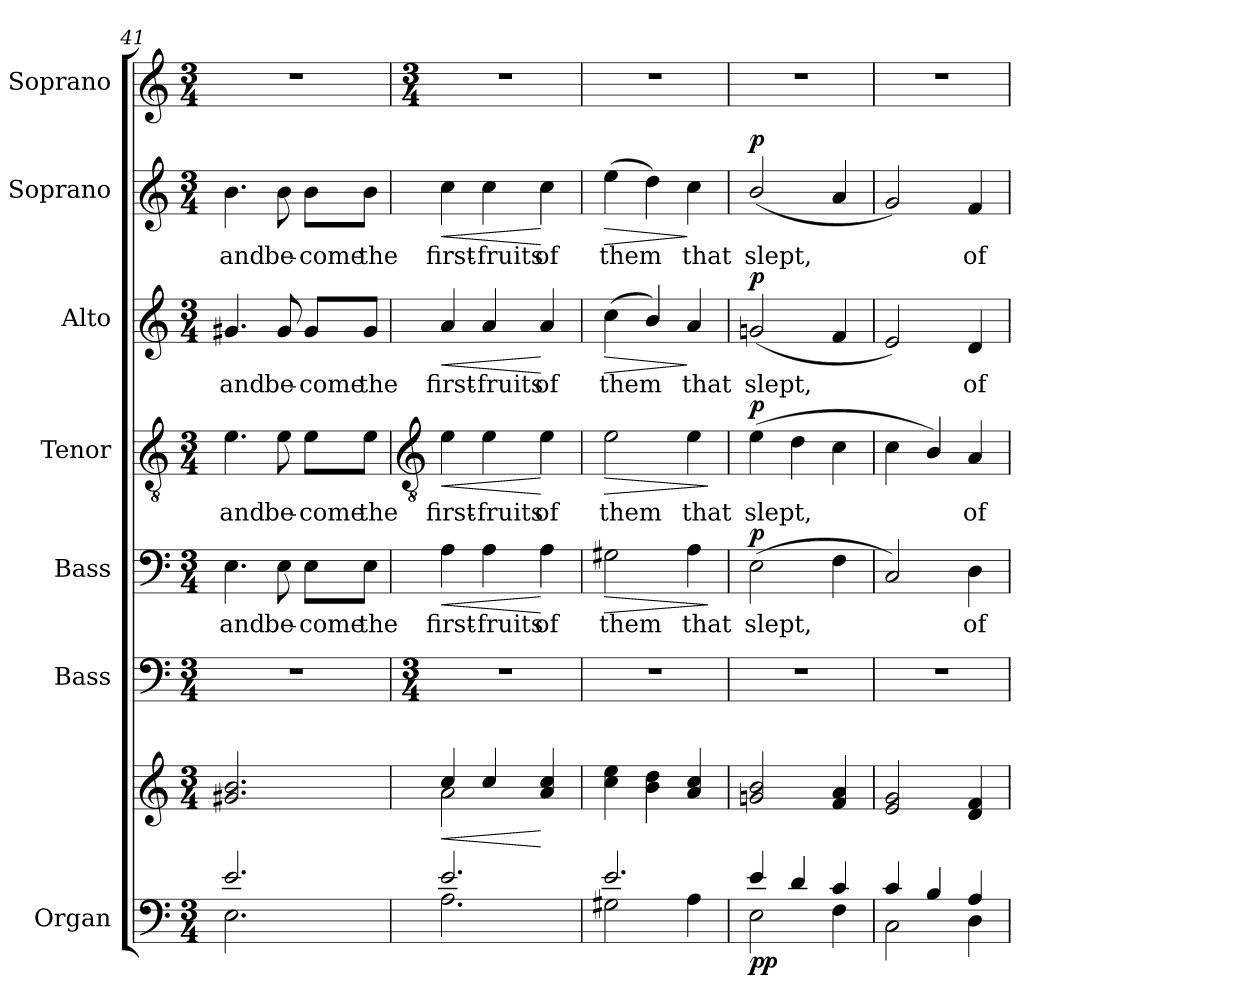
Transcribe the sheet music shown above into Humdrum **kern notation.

**kern	**kern	**dynam	**kern	**kern	**text	**dynam	**kern	**text	**dynam	**kern	**text	**dynam	**kern	**text	**dynam	**kern
*part7	*part7	*part7	*part6	*part5	*part5	*part5	*part4	*part4	*part4	*part3	*part3	*part3	*part2	*part2	*part2	*part1
*staff8	*staff7	*staff7/8	*staff6	*staff5	*staff5	*staff5	*staff4	*staff4	*staff4	*staff3	*staff3	*staff3	*staff2	*staff2	*staff2	*staff1
*I"Organ	*	*	*I"Bass	*I"Bass	*	*	*I"Tenor	*	*	*I"Alto	*	*	*I"Soprano	*	*	*I"Soprano
*	*	*	*I'B	*I'B	*	*	*I'T	*	*	*I'A	*	*	*I'S	*	*	*I'S
*clefF4	*clefG2	*	*clefF4	*clefF4	*	*	*clefGv2	*	*	*clefG2	*	*	*clefG2	*	*	*clefG2
*k[]	*k[]	*	*k[]	*k[]	*	*	*k[]	*	*	*k[]	*	*	*k[]	*	*	*k[]
*C:	*C:	*	*C:	*C:	*	*	*C:	*	*	*C:	*	*	*C:	*	*	*C:
*M3/4	*M3/4	*	*M3/4	*M3/4	*	*	*M3/4	*	*	*M3/4	*	*	*M3/4	*	*	*M3/4
=41	=41	=41	=41	=41	=41	=41	=41	=41	=41	=41	=41	=41	=41	=41	=41	=41
*^	*^	*	*	*	*	*	*	*	*	*	*	*	*	*	*	*
!	!	!	!	!	!	!	!LO:LY:b	!	!	!LO:LY:b	!	!	!LO:LY:b	!	!	!LO:LY:b	!	!
2.e/	2.E\	2.g#X/ 2.b/	2.ryy	.	2.r	4.E	and	.	4.e	and	.	4.g#X	and	.	4.b	and	.	2.r
!	!	!	!	!	!	!	!LO:LY:b	!	!	!LO:LY:b	!	!	!LO:LY:b	!	!	!LO:LY:b	!	!
.	.	.	.	.	.	8E	be-	.	8e	be-	.	8g#	be-	.	8b	be-	.	.
!	!	!	!	!	!	!	!LO:LY:b	!	!	!LO:LY:b	!	!	!LO:LY:b	!	!	!LO:LY:b	!	!
.	.	.	.	.	.	8E\L	-come	.	8e\L	-come	.	8g#/L	-come	.	8b\L	-come	.	.
!	!	!	!	!	!	!	!LO:LY:b	!	!	!LO:LY:b	!	!	!LO:LY:b	!	!	!LO:LY:b	!	!
.	.	.	.	.	.	8E\J	the	.	8e\J	the	.	8g#/J	the	.	8b\J	the	.	.
!!LO:LB:g=z
=42	=42	=42	=42	=42	=42	=42	=42	=42	=42	=42	=42	=42	=42	=42	=42	=42	=42	=42
*	*	*	*	*	*	*	*	*	*clefGv2	*	*	*	*	*	*	*	*	*
*	*	*	*	*	*M3/4	*	*	*	*	*	*	*	*	*	*	*	*	*M3/4
!	!	!	!	!LO:HP:b	!	!	!LO:LY:b	!LO:HP:b	!	!LO:LY:b	!LO:HP:b	!	!LO:LY:b	!LO:HP:b	!	!LO:LY:b	!LO:HP:b	!
2.e/	2.A\	4cc/	2a\	<	2.r	4A	first-	<	4e	first-	<	4a	first-	<	4cc	first-	<	2.r
!	!	!	!	!	!	!	!LO:LY:b	!	!	!LO:LY:b	!	!	!LO:LY:b	!	!	!LO:LY:b	!	!
.	.	4cc/	.	.	.	4A	-fruits	.	4e	-fruits	.	4a	-fruits	.	4cc	-fruits	.	.
!	!	!	!	!	!	!	!LO:LY:b	!	!	!LO:LY:b	!	!	!LO:LY:b	!	!	!LO:LY:b	!	!
.	.	4a/ 4cc/	4ryy	[	.	4A	of	[	4e	of	[	4a	of	[	4cc	of	[	.
=43	=43	=43	=43	=43	=43	=43	=43	=43	=43	=43	=43	=43	=43	=43	=43	=43	=43	=43
!	!	!	!	!LO:HP:b	!	!	!LO:LY:b	!LO:HP:b	!	!LO:LY:b	!LO:HP:b	!	!LO:LY:b	!LO:HP:b	!	!LO:LY:b	!LO:HP:b	!
2.e/	2G#X\	4cc\ 4ee\	2.ryy	>	2.r	2G#X	them	>	2e	them	>	(<4cc	them	>	(>4ee	them	>	2.r
.	.	4b\ 4dd\	.	.	.	.	.	.	.	.	.	4b/)	.	.	4dd)	.	.	.
!	!	!	!	!	!	!	!LO:LY:b	!	!	!LO:LY:b	!	!	!LO:LY:b	!	!	!LO:LY:b	!	!
.	4A\	4a/ 4cc/	.	]	.	4A	that	.	4e	that	.	4a	that	]	4cc	that	]	.
*v	*v	*	*	*	*	*	*	*	*	*	*	*	*	*	*	*	*	*
*	*v	*v	*	*	*	*	*	*	*	*	*	*	*	*	*	*	*
.	.	.	.	.	.	]	.	.	]	.	.	.	.	.	.	.
=44	=44	=44	=44	=44	=44	=44	=44	=44	=44	=44	=44	=44	=44	=44	=44	=44
*^	*^	*	*	*	*	*	*	*	*	*	*	*	*	*	*	*
!	!	!	!	!LO:DY:b=2	!	!	!LO:LY:b	!	!	!LO:LY:b	!	!	!LO:LY:b	!	!	!LO:LY:b	!	!
!	!	!	!	!LO:DY:n=1:b	!	!	!	!LO:DY:b	!	!	!LO:DY:b	!	!	!LO:DY:b	!	!	!LO:DY:b	!
4e/	2E\	2gn/ 2b/	2.ryy	p p	2.r	(>2E\	slept,	p	(>4e\	slept,	p	(<2gn/	slept,	p	(<2b/	slept,	p	2.r
4d/	.	.	.	.	.	.	.	.	4d	.	.	.	.	.	.	.	.	.
4c/	4F\	4f/ 4a/	.	.	.	4F	.	.	4c	.	.	4f	.	.	4a	.	.	.
=45	=45	=45	=45	=45	=45	=45	=45	=45	=45	=45	=45	=45	=45	=45	=45	=45	=45	=45
4c/	2C\	2e/ 2g/	2.ryy	.	2.r	2C)	.	.	4c	.	.	2e)	.	.	2g)	.	.	2.r
4B/	.	.	.	.	.	.	.	.	4B/)	.	.	.	.	.	.	.	.	.
!	!	!	!	!	!	!	!LO:LY:b	!	!	!LO:LY:b	!	!	!LO:LY:b	!	!	!LO:LY:b	!	!
4A/	4D\	4d/ 4f/	.	.	.	4D	of	.	4A	of	.	4d	of	.	4f	of	.	.
*v	*v	*	*	*	*	*	*	*	*	*	*	*	*	*	*	*	*	*
*	*v	*v	*	*	*	*	*	*	*	*	*	*	*	*	*	*	*
=	=	=	=	=	=	=	=	=	=	=	=	=	=	=	=	=
*-	*-	*-	*-	*-	*-	*-	*-	*-	*-	*-	*-	*-	*-	*-	*-	*-
